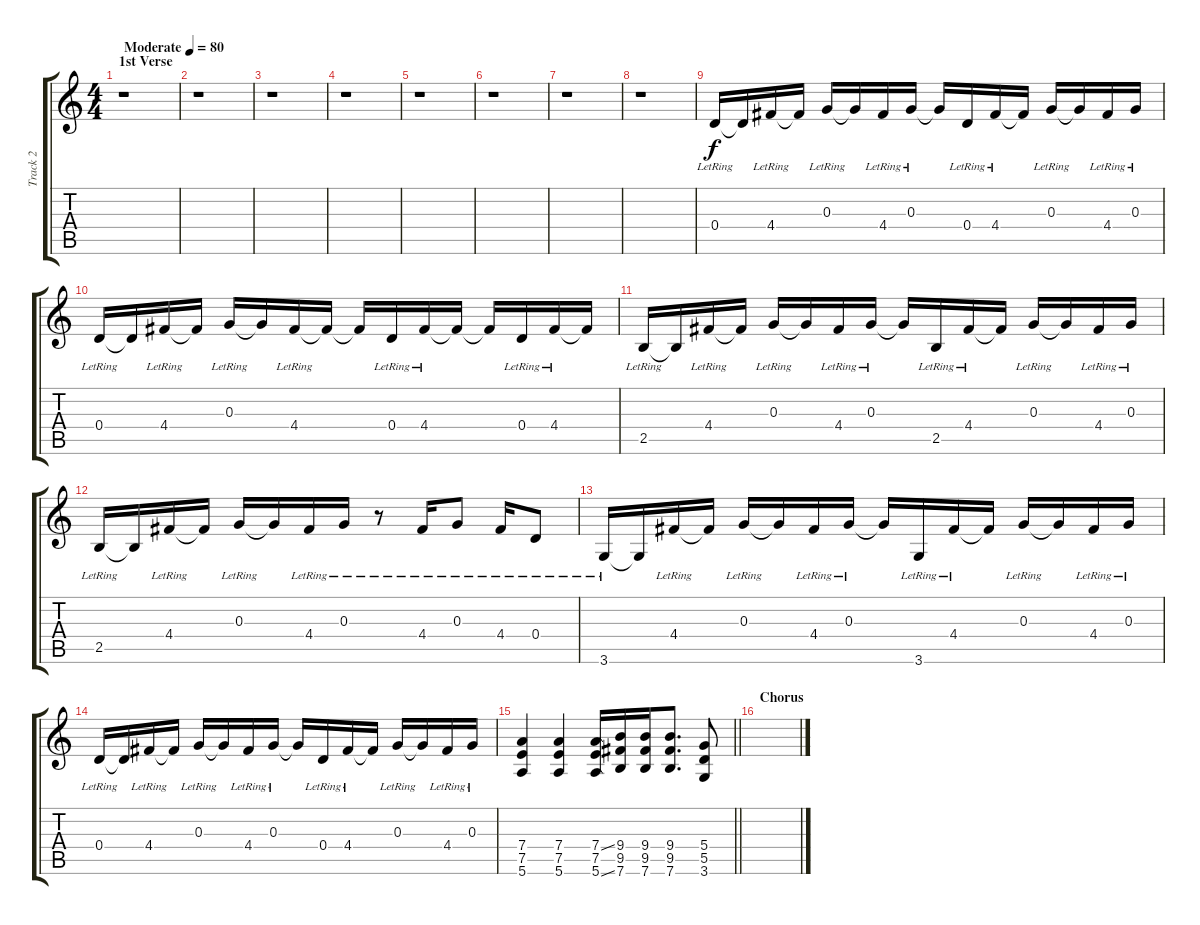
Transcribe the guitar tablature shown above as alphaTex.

\track ("Track 2" "Track 2") {instrument acousticguitarsteel}
\staff {score tabs}
\tuning (E4 B3 G3 D3 A2 E2) {hide}
\ts (4 4)
\section ("" "1st Verse")
\tempo (80 "Moderate")
\clef g2
\ks c
r.1{dy f instrument acousticguitarsteel} |
r.1 |
r.1 |
r.1 |
r.1 |
r.1 |
r.1 |
r.1 |
0.4{lr}.16 0.4{t}.16 4.4{lr}.16 4.4{t}.16 0.3{lr}.16 0.3{t}.16 4.4{lr}.16 0.3{lr}.16 0.3{t}.16 0.4{lr}.16 4.4{lr}.16 4.4{t}.16 0.3{lr}.16 0.3{t}.16 4.4{lr}.16 0.3{lr}.16 |
0.4{lr}.16 0.4{t}.16 4.4{lr}.16 4.4{t}.16 0.3{lr}.16 0.3{t}.16 4.4{lr}.16 4.4{t}.16 4.4{t}.16 0.4{lr}.16 4.4{lr}.16 4.4{t}.16 4.4{t}.16 0.4{lr}.16 4.4{lr}.16 4.4{t}.16 |
2.5{lr}.16 2.5{t}.16 4.4{lr}.16 4.4{t}.16 0.3{lr}.16 0.3{t}.16 4.4{lr}.16 0.3{lr}.16 0.3{t}.16 2.5{lr}.16 4.4{lr}.16 4.4{t}.16 0.3{lr}.16 0.3{t}.16 4.4{lr}.16 0.3{lr}.16 |
2.5{lr}.16 2.5{t}.16 4.4{lr}.16 4.4{t}.16 0.3{lr}.16 0.3{t}.16 4.4{lr}.16 0.3{lr}.16 r.8 4.4{lr}.16 0.3{lr}.8 4.4{lr}.16 0.4{lr}.8 |
3.6{lr}.16 3.6{t}.16 4.4{lr}.16 4.4{t}.16 0.3{lr}.16 0.3{t}.16 4.4{lr}.16 0.3{lr}.16 0.3{t}.16 3.6{lr}.16 4.4{lr}.16 4.4{t}.16 0.3{lr}.16 0.3{t}.16 4.4{lr}.16 0.3{lr}.16 |
0.4{lr}.16 0.4{t}.16 4.4{lr}.16 4.4{t}.16 0.3{lr}.16 0.3{t}.16 4.4{lr}.16 0.3{lr}.16 0.3{t}.16 0.4{lr}.16 4.4{lr}.16 4.4{t}.16 0.3{lr}.16 0.3{t}.16 4.4{lr}.16 0.3{lr}.16 |
\barLineRight lightlight
(7.4 7.5 5.6).4 (7.4 7.5 5.6).4 (7.4{ss} 7.5 5.6{ss}).16 (9.4 9.5 7.6).16 (9.4 9.5 7.6).16 (9.4 9.5 7.6).8{d} (5.4 5.5 3.6).8 |
\section ("" "Chorus ")
